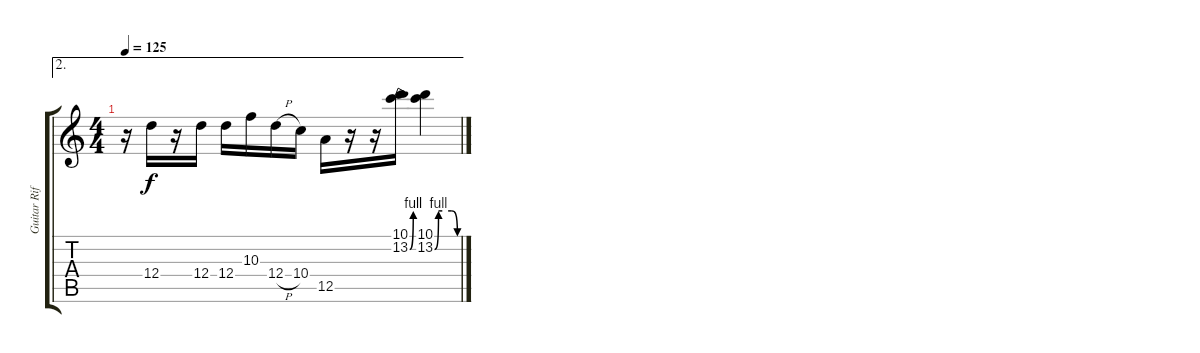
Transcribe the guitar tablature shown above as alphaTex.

\track ("Guitar Riffs" "Guitar Rif") {instrument distortionguitar}
\staff {score tabs}
\tuning (E4 B3 G3 D3 A2 E2) {hide}
\ae 2
\ts (4 4)
\tempo 125
\clef g2
\ks c
r.16{dy f} 12.4.16 r.16 12.4.16 12.4.16 10.3.16 12.4{h}.16 10.4.16 12.5.16 r.16 r.16 (10.1 13.2{be (bend 0 0 60 4)}).16 (10.1 13.2{be (custom 0 0 10 4 20 4 45 4 60 0)}).4
